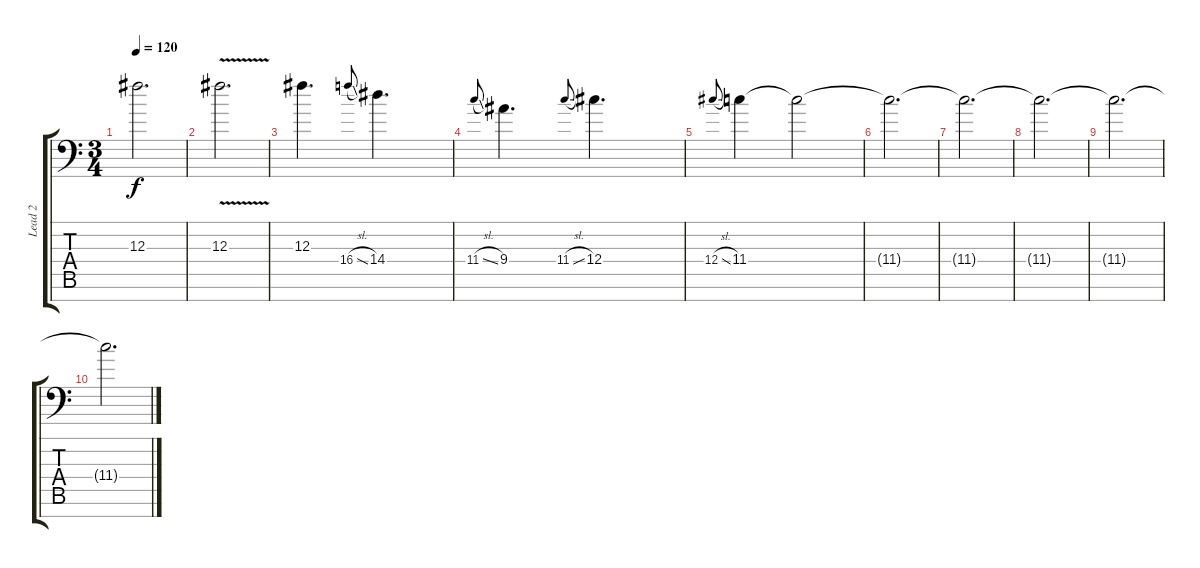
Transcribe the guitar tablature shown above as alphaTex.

\track ("Lead 2" "Lead 2") {instrument distortionguitar}
\staff {score tabs}
\tuning (Eb4 Bb3 Gb3 Db3 Ab2 Eb2 Bb1) {hide}
\ts (3 4)
\tempo 120
\clef f4
\ks c
12.3.2{d dy f volume 7} |
12.3{v}.2{d} |
12.3.4{d} 16.4{sl}.8{gr onbeat} 14.4.4{d} |
11.4{sl}.8{gr onbeat} 9.4.4{d} 11.4{sl}.8{gr onbeat} 12.4.4{d} |
12.4{sl}.8{gr onbeat} 11.4.4 11.4{t}.2 |
11.4{t}.2{d} |
11.4{t}.2{d} |
11.4{t}.2{d} |
11.4{t}.2{d} |
11.4{t}.2{d}
